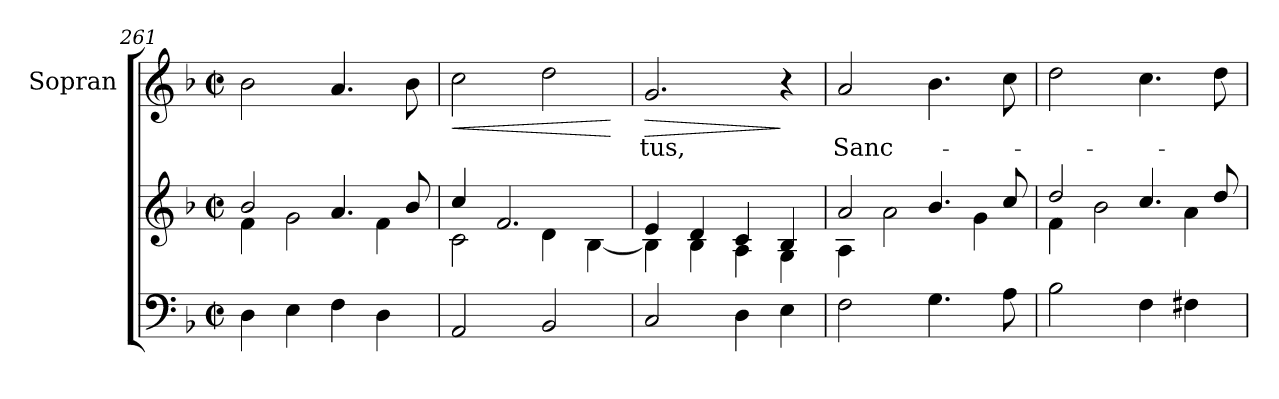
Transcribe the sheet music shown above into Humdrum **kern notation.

**kern	**kern	**kern	**text	**dynam
*part2	*part2	*part1	*part1	*part1
*staff3	*staff2	*staff1	*staff1	*staff1
*	*	*I"Sopran	*	*
*	*	*I'S.	*	*
*clefF4	*clefG2	*clefG2	*	*
*k[b-]	*k[b-]	*k[b-]	*	*
*F:	*F:	*F:	*	*
*M2/2	*M2/2	*M2/2	*	*
*met(c|)	*met(c|)	*met(c|)	*	*
=261	=261	=261	=261	=261
*	*^	*	*	*
4D\	2b-/	4f\	2b-\	.	.
4E\	.	2g\	.	.	.
4F\	4.a/	.	4.a/	.	.
4D\	.	4f\	.	.	.
.	8b-/	.	8b-\	.	.
=262	=262	=262	=262	=262	=262
!	!	!	!	!	!LO:HP:b
2AA/	4cc/	2c\	2cc\	.	<
.	2.f/	.	.	.	.
2BB-/	.	4d\	2dd\	.	.
.	.	[<4B-\	.	.	.
*	*v	*v	*	*	*
.	.	.	.	[
=263	=263	=263	=263	=263
*	*^	*	*	*
!	!	!	!	!LO:LY:b	!LO:HP:b
2C/	4e/	4B-\]	2.g/	-tus,	>
.	4d/	4B-\	.	.	.
4D\	4c/	4A\	.	.	.
4E\	4B-/	4G\	4r	.	]
=264	=264	=264	=264	=264	=264
!	!	!	!	!LO:LY:b	!
2F\	2a/	4A\	2a/	Sanc-	.
.	.	2a\	.	.	.
4.G\	4.b-/	.	4.b-\	.	.
.	.	4g\	.	.	.
8A\	8cc/	.	8cc\	.	.
=265	=265	=265	=265	=265	=265
2B-\	2dd/	4f\	2dd\	.	.
.	.	2b-\	.	.	.
4F\	4.cc/	.	4.cc\	.	.
4F#X\	.	4a\	.	.	.
.	8dd/	.	8dd\	.	.
*	*v	*v	*	*	*
=	=	=	=	=
*-	*-	*-	*-	*-
